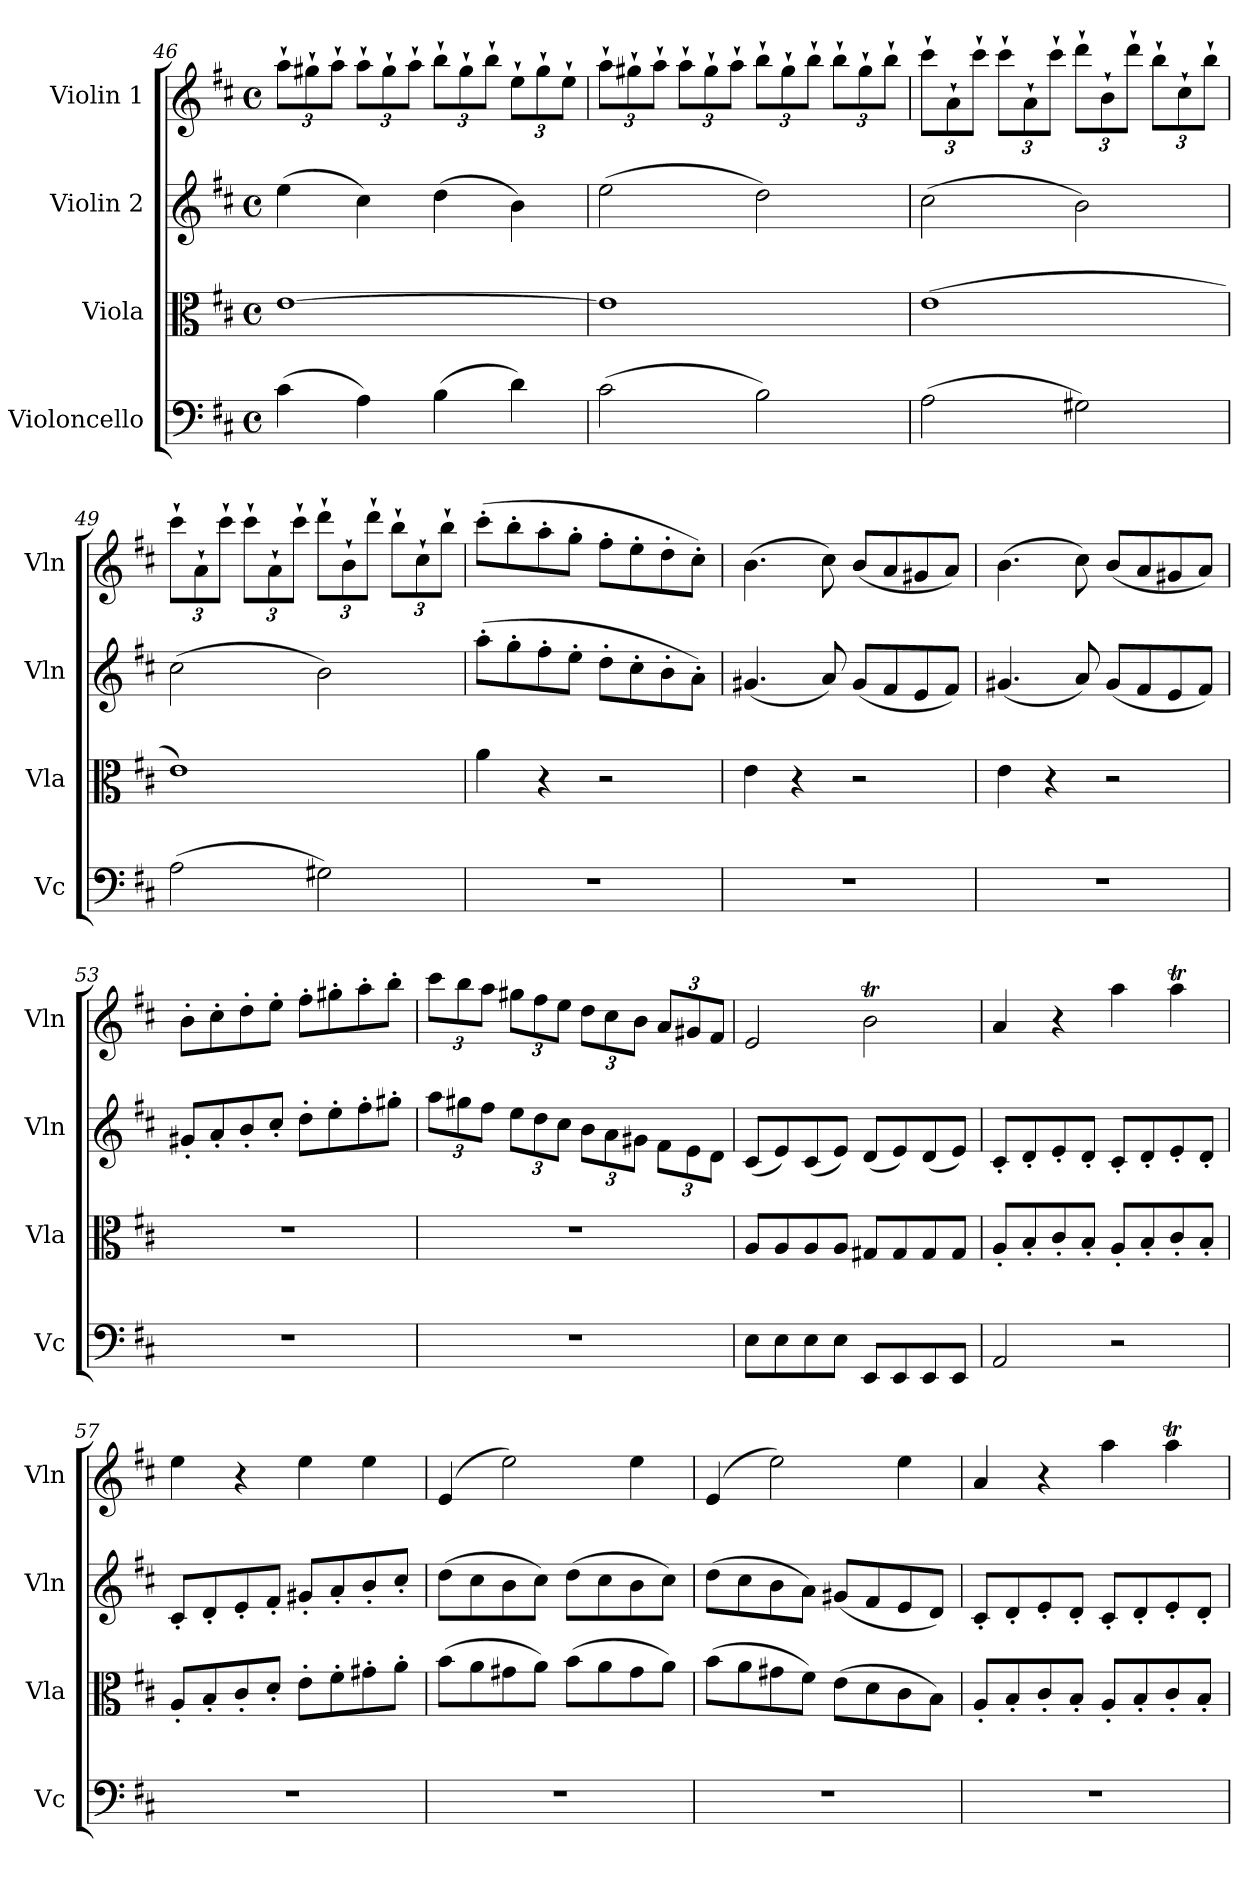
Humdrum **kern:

**kern	**kern	**kern	**kern
*part4	*part3	*part2	*part1
*staff4	*staff3	*staff2	*staff1
*I"Violoncello	*I"Viola	*I"Violin 2	*I"Violin 1
*I'Vc	*I'Vla	*I'Vln	*I'Vln
*clefF4	*clefC3	*clefG2	*clefG2
*k[f#c#]	*k[f#c#]	*k[f#c#]	*k[f#c#]
*M4/4	*M4/4	*M4/4	*M4/4
*met(c)	*met(c)	*met(c)	*met(c)
*	*	*	*Xbrackettup
=46	=46	=46	=46
(4c#\	[>1e	(4ee\	12aa`\L
.	.	.	12gg#X`\
.	.	.	12aa`\J
4A\)	.	4cc#\)	12aa`\L
.	.	.	12gg#`\
.	.	.	12aa`\J
(4B\	.	(4dd\	12bb`\L
.	.	.	12gg#`\
.	.	.	12bb`\J
4d\)	.	4b\)	12ee`\L
.	.	.	12gg#`\
.	.	.	12ee`\J
!!LO:PB:g=z
=47	=47	=47	=47
(>2c#\	1e]	(2ee\	12aa`\L
.	.	.	12gg#X`\
.	.	.	12aa`\J
.	.	.	12aa`\L
.	.	.	12gg#`\
.	.	.	12aa`\J
2B\)	.	2dd\)	12bb`\L
.	.	.	12gg#`\
.	.	.	12bb`\J
.	.	.	12bb`\L
.	.	.	12gg#`\
.	.	.	12bb`\J
!!LO:LB:g=z
=48	=48	=48	=48
(>2A\	(1e	(2cc#\	12ccc#`\L
.	.	.	12a`\
.	.	.	12ccc#`\J
.	.	.	12ccc#`\L
.	.	.	12a`\
.	.	.	12ccc#`\J
2G#X\)	.	2b\)	12ddd`\L
.	.	.	12b`\
.	.	.	12ddd`\J
.	.	.	12bb`\L
.	.	.	12cc#`\
.	.	.	12bb`\J
=49	=49	=49	=49
(>2A\	1e)	(2cc#\	12ccc#`\L
.	.	.	12a`\
.	.	.	12ccc#`\J
.	.	.	12ccc#`\L
.	.	.	12a`\
.	.	.	12ccc#`\J
2G#X\)	.	2b\)	12ddd`\L
.	.	.	12b`\
.	.	.	12ddd`\J
.	.	.	12bb`\L
.	.	.	12cc#`\
.	.	.	12bb`\J
=50	=50	=50	=50
1r	4a\	(8aa'\L	(8ccc#'\L
.	.	8gg'\	8bb'\
.	4r	8ff#'\	8aa'\
.	.	8ee'\J	8gg'\J
.	2r	8dd'\L	8ff#'\L
.	.	8cc#'\	8ee'\
.	.	8b'\	8dd'\
.	.	8a'\J)	8cc#'\J)
=51	=51	=51	=51
1r	4e\	(4.g#X/	(4.b\
.	4r	.	.
.	.	8a/)	8cc#\)
.	2r	(<8g#/L	(8b/L
.	.	8f#/	8a/
.	.	8e/	8g#X/
.	.	8f#/J)	8a/J)
!!LO:LB:g=z
=52	=52	=52	=52
1r	4e\	(4.g#X/	(4.b\
.	4r	.	.
.	.	8a/)	8cc#\)
.	2r	(<8g#/L	(8b/L
.	.	8f#/	8a/
.	.	8e/	8g#X/
.	.	8f#/J)	8a/J)
=53	=53	=53	=53
1r	1r	8g#X'/L	8b'\L
.	.	8a'/	8cc#'\
.	.	8b'/	8dd'\
.	.	8cc#'/J	8ee'\J
.	.	8dd'\L	8ff#'\L
.	.	8ee'\	8gg#X'\
.	.	8ff#'\	8aa'\
.	.	8gg#X'\J	8bb'\J
=54	=54	=54	=54
*	*	*Xbrackettup	*
1r	1r	12aa\L	12ccc#\L
.	.	12gg#X\	12bb\
.	.	12ff#\J	12aa\J
.	.	12ee\L	12gg#X\L
.	.	12dd\	12ff#\
.	.	12cc#\J	12ee\J
.	.	12b\L	12dd\L
.	.	12a\	12cc#\
.	.	12g#X\J	12b\J
.	.	12f#\L	12a/L
.	.	12e\	12g#X/
.	.	12d\J	12f#/J
=55	=55	=55	=55
8E\L	8A/L	(<8c#/L	2e/
8E\	8A/	8e/)	.
8E\	8A/	(<8c#/	.
8E\J	8A/J	8e/J)	.
8EE/L	8G#X/L	(<8d/L	2bT\
8EE/	8G#/	8e/)	.
8EE/	8G#/	(<8d/	.
8EE/J	8G#/J	8e/J)	.
!!LO:LB:g=z
=56	=56	=56	=56
2AA/	8A'/L	8c#'/L	4a/
.	8B'/	8d'/	.
.	8c#'/	8e'/	4r
.	8B'/J	8d'/J	.
2r	8A'/L	8c#'/L	4aa\
.	8B'/	8d'/	.
.	8c#'/	8e'/	4aaT\
.	8B'/J	8d'/J	.
=57	=57	=57	=57
1r	8A'/L	8c#'/L	4ee\
.	8B'/	8d'/	.
.	8c#'/	8e'/	4r
.	8d'/J	8f#'/J	.
.	8e'\L	8g#X'/L	4ee\
.	8f#'\	8a'/	.
.	8g#X'\	8b'/	4ee\
.	8a'\J	8cc#'/J	.
=58	=58	=58	=58
1r	(8b\L	(8dd\L	(>4e/
.	8a\	8cc#\	.
.	8g#X\	8b\	2ee\)
.	8a\J)	8cc#\J)	.
.	(8b\L	(8dd\L	.
.	8a\	8cc#\	.
.	8g#\	8b\	4ee\
.	8a\J)	8cc#\J)	.
=59	=59	=59	=59
1r	(8b\L	(8dd\L	(>4e/
.	8a\	8cc#\	.
.	8g#X\	8b\	2ee\)
.	8f#\J)	8a\J)	.
.	(8e\L	(8g#X/L	.
.	8d\	8f#/	.
.	8c#\	8e/	4ee\
.	8B\J)	8d/J)	.
!!LO:LB:g=z
=60	=60	=60	=60
1r	8A'/L	8c#'/L	4a/
.	8B'/	8d'/	.
.	8c#'/	8e'/	4r
.	8B'/J	8d'/J	.
.	8A'/L	8c#'/L	4aa\
.	8B'/	8d'/	.
.	8c#'/	8e'/	4aaT\
.	8B'/J	8d'/J	.
=	=	=	=
*-	*-	*-	*-
